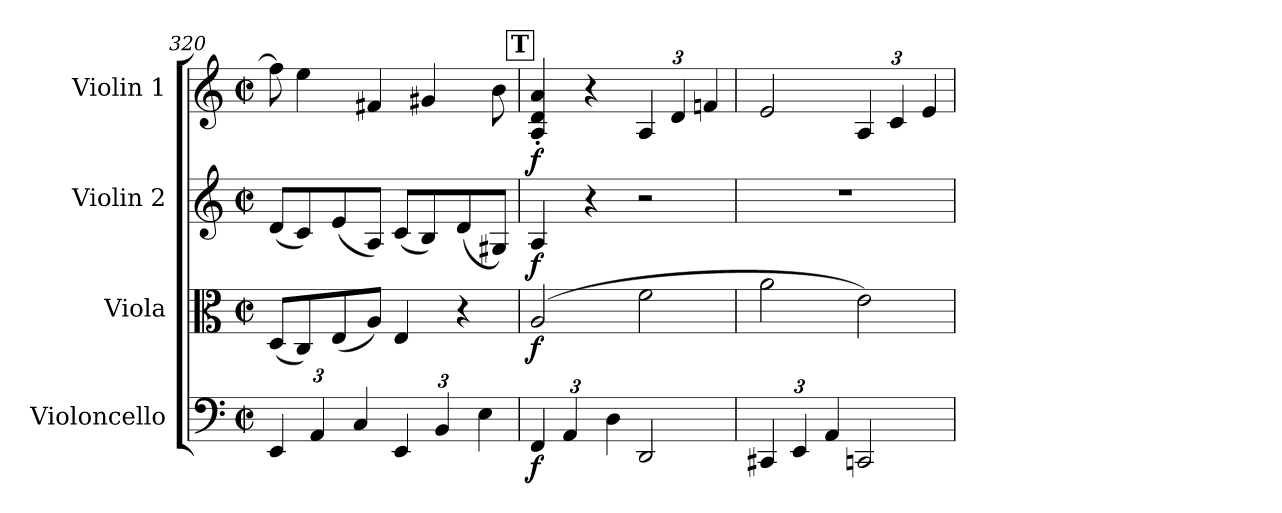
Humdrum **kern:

**kern	**dynam	**kern	**dynam	**kern	**dynam	**kern	**dynam
*part4	*part4	*part3	*part3	*part2	*part2	*part1	*part1
*staff4	*staff4	*staff3	*staff3	*staff2	*staff2	*staff1	*staff1
*I"Violoncello	*	*I"Viola	*	*I"Violin 2	*	*I"Violin 1	*
*I'Vc	*	*I'Vla	*	*I'Vln	*	*I'Vln	*
*clefF4	*	*clefC3	*	*clefG2	*	*clefG2	*
*k[]	*	*k[]	*	*k[]	*	*k[]	*
*M2/2	*	*M2/2	*	*M2/2	*	*M2/2	*
*met(c|)	*	*met(c|)	*	*met(c|)	*	*met(c|)	*
*Xbrackettup	*	*	*	*	*	*	*
=320	=320	=320	=320	=320	=320	=320	=320
6EE/	.	(8D/L	.	(8d/L	.	8ff\]	.
.	.	8C/)	.	8c/)	.	4ee\	.
6AA/	.	.	.	.	.	.	.
.	.	(8E/	.	(8e/	.	.	.
6C/	.	.	.	.	.	.	.
.	.	8A/J)	.	8A/J)	.	4f#X/	.
6EE/	.	4E/	.	(8c/L	.	.	.
.	.	.	.	8B/)	.	4g#X/	.
6BB/	.	.	.	.	.	.	.
.	.	4r	.	(8d/	.	.	.
6E\	.	.	.	.	.	.	.
.	.	.	.	8G#X/J)	.	8b\	.
!!LO:REH:place=s1:a:B:cj:fs=14:t=T
=321	=321	=321	=321	=321	=321	=321	=321
!	!LO:DY:b	!	!LO:DY:b	!	!LO:DY:b	!	!LO:DY:b
6FF/	f	(2A/	f	4A/	f	4A/' 4d/' 4a/'	f
6AA/	.	.	.	.	.	.	.
.	.	.	.	4r	.	4r	.
6D\	.	.	.	.	.	.	.
*	*	*	*	*	*	*Xbrackettup	*
2DD/	.	2f\	.	2r	.	6A/	.
.	.	.	.	.	.	6d/	.
.	.	.	.	.	.	6fn/	.
=322	=322	=322	=322	=322	=322	=322	=322
6CC#X/	.	2a\	.	1r	.	2e/	.
6EE/	.	.	.	.	.	.	.
6AA/	.	.	.	.	.	.	.
2CCn/	.	2e\)	.	.	.	6A/	.
.	.	.	.	.	.	6c/	.
.	.	.	.	.	.	6e/	.
=	=	=	=	=	=	=	=
*-	*-	*-	*-	*-	*-	*-	*-
